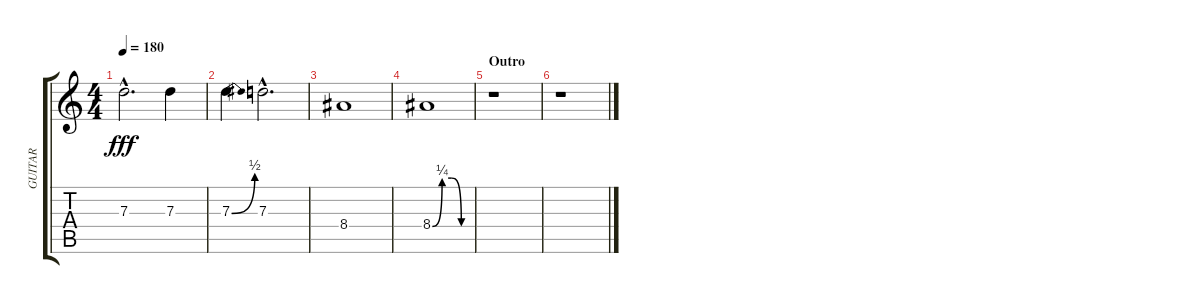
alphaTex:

\track ("GUITAR" "GUITAR") {instrument overdrivenguitar}
\staff {score tabs}
\tuning (E4 B3 G3 D3 A2 E2) {hide}
\ts (4 4)
\tempo 180
\clef g2
\ks c
7.3{hac}.2{d dy fff} 7.3.4 |
7.3{be (bend 0 0 60 2)}.4 7.3{hac}.2{d} |
8.4.1 |
8.4{be (custom 0 0 15 1 30 1 45 0 60 0)}.1 |
\section ("" "Outro")
r.1 |
r.1
